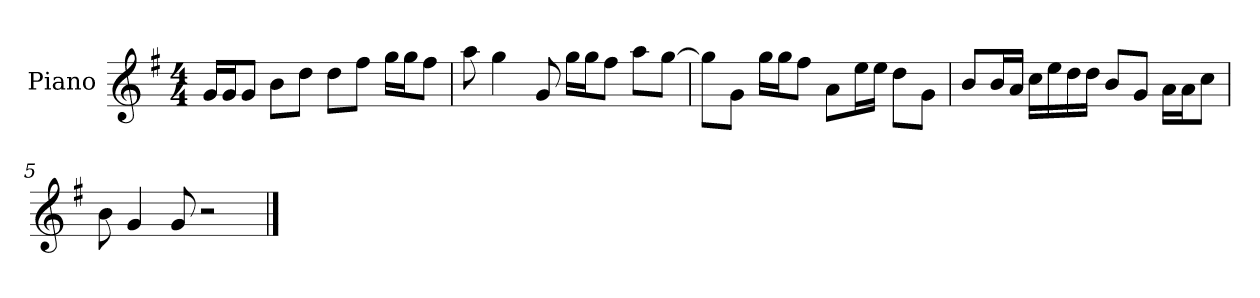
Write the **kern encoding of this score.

**kern
*part1
*staff1
*I"Piano
*I'P-no
*clefG2
*k[f#]
*M4/4
*MM90
=1
16g/LL
16g/J
8g/J
8b\L
8dd\J
8dd\L
8ff#\J
16gg\LL
16gg\J
8ff#\J
=2
8aa\
4gg\
8g/
16gg\LL
16gg\J
8ff#\J
8aa\L
[8gg\J
=3
8gg\L]
8g\J
16gg\LL
16gg\J
8ff#\J
8a\L
16ee\L
16ee\JJ
8dd\L
8g\J
=4
8b/L
16b/L
16a/JJ
16cc\LL
16ee\
16dd\
16dd\JJ
8b/L
8g/J
16a\LL
16a\J
8cc\J
!!LO:LB:g=z
=5
8b\
4g/
8g/
2r
==
*-
